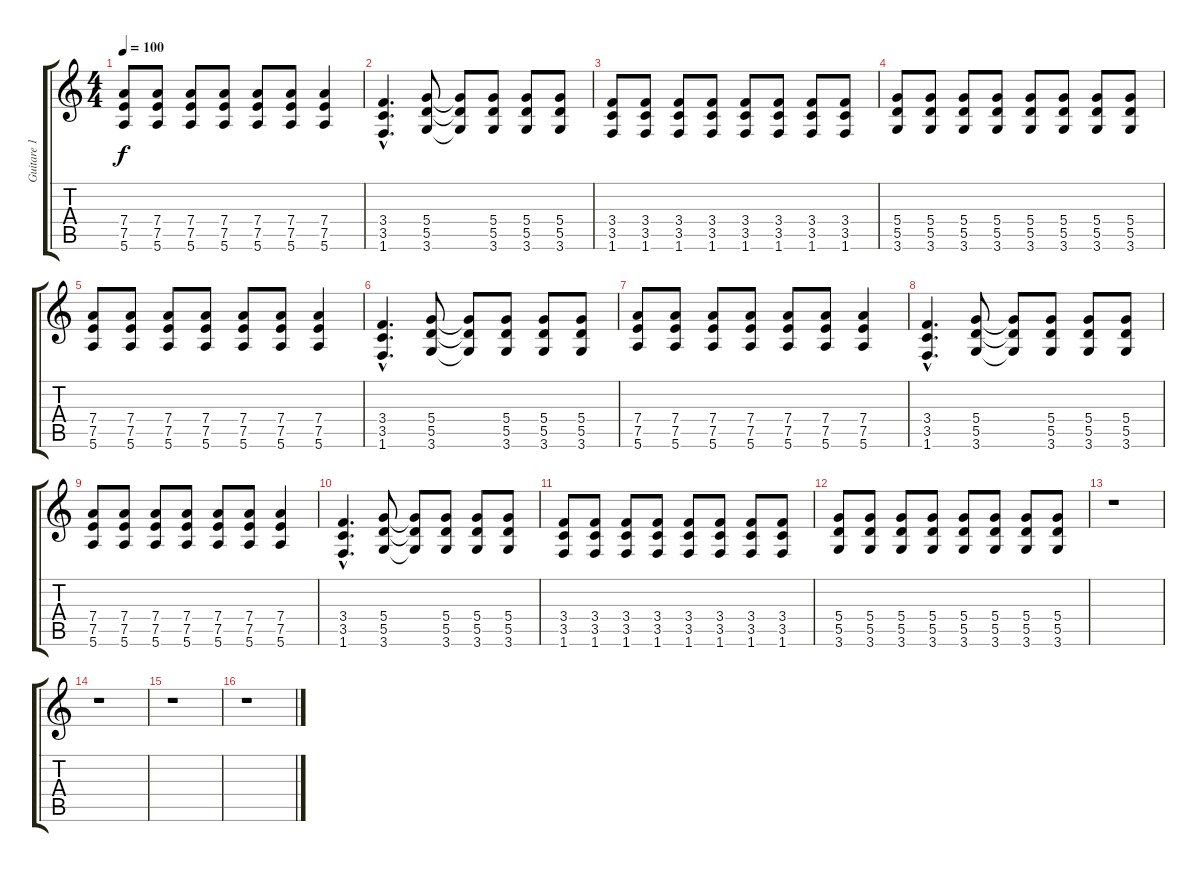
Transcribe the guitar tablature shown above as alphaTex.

\track ("Guitare 1" "Guitare 1") {instrument distortionguitar}
\staff {score tabs}
\tuning (E4 B3 G3 D3 A2 E2) {hide}
\ts (4 4)
\tempo 100
\clef g2
\ks c
(7.4 7.5 5.6).8{dy f} (7.4 7.5 5.6).8 (7.4 7.5 5.6).8 (7.4 7.5 5.6).8 (7.4 7.5 5.6).8 (7.4 7.5 5.6).8 (7.4 7.5 5.6).4 |
(3.4{hac} 3.5{hac} 1.6{hac}).4{d} (5.4 5.5 3.6).8 (5.4{t} 5.5{t} 3.6{t}).8 (5.4 5.5 3.6).8 (5.4 5.5 3.6).8 (5.4 5.5 3.6).8 |
(3.4 3.5 1.6).8 (3.4 3.5 1.6).8 (3.4 3.5 1.6).8 (3.4 3.5 1.6).8 (3.4 3.5 1.6).8 (3.4 3.5 1.6).8 (3.4 3.5 1.6).8 (3.4 3.5 1.6).8 |
(5.4 5.5 3.6).8 (5.4 5.5 3.6).8 (5.4 5.5 3.6).8 (5.4 5.5 3.6).8 (5.4 5.5 3.6).8 (5.4 5.5 3.6).8 (5.4 5.5 3.6).8 (5.4 5.5 3.6).8 |
(7.4 7.5 5.6).8 (7.4 7.5 5.6).8 (7.4 7.5 5.6).8 (7.4 7.5 5.6).8 (7.4 7.5 5.6).8 (7.4 7.5 5.6).8 (7.4 7.5 5.6).4 |
(3.4{hac} 3.5{hac} 1.6{hac}).4{d} (5.4 5.5 3.6).8 (5.4{t} 5.5{t} 3.6{t}).8 (5.4 5.5 3.6).8 (5.4 5.5 3.6).8 (5.4 5.5 3.6).8 |
(7.4 7.5 5.6).8 (7.4 7.5 5.6).8 (7.4 7.5 5.6).8 (7.4 7.5 5.6).8 (7.4 7.5 5.6).8 (7.4 7.5 5.6).8 (7.4 7.5 5.6).4 |
(3.4{hac} 3.5{hac} 1.6{hac}).4{d} (5.4 5.5 3.6).8 (5.4{t} 5.5{t} 3.6{t}).8 (5.4 5.5 3.6).8 (5.4 5.5 3.6).8 (5.4 5.5 3.6).8 |
(7.4 7.5 5.6).8 (7.4 7.5 5.6).8 (7.4 7.5 5.6).8 (7.4 7.5 5.6).8 (7.4 7.5 5.6).8 (7.4 7.5 5.6).8 (7.4 7.5 5.6).4 |
(3.4{hac} 3.5{hac} 1.6{hac}).4{d} (5.4 5.5 3.6).8 (5.4{t} 5.5{t} 3.6{t}).8 (5.4 5.5 3.6).8 (5.4 5.5 3.6).8 (5.4 5.5 3.6).8 |
(3.4 3.5 1.6).8 (3.4 3.5 1.6).8 (3.4 3.5 1.6).8 (3.4 3.5 1.6).8 (3.4 3.5 1.6).8 (3.4 3.5 1.6).8 (3.4 3.5 1.6).8 (3.4 3.5 1.6).8 |
(5.4 5.5 3.6).8 (5.4 5.5 3.6).8 (5.4 5.5 3.6).8 (5.4 5.5 3.6).8 (5.4 5.5 3.6).8 (5.4 5.5 3.6).8 (5.4 5.5 3.6).8 (5.4 5.5 3.6).8 |
r.1 |
r.1 |
r.1 |
r.1
